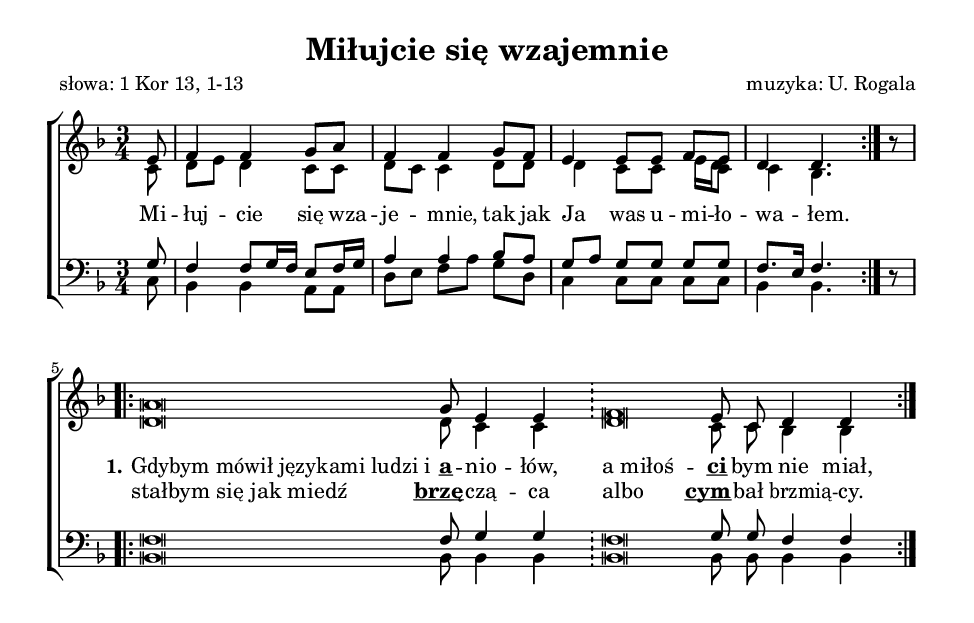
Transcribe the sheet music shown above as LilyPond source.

\version "2.17.3"
#(set-global-staff-size 17)

\header	{
  title = "Miłujcie się wzajemnie"
  poet = "słowa: 1 Kor 13, 1-13"
  composer = "muzyka: U. Rogala"
}

\paper {
  paper-width = 165 \mm
  paper-height = 240 \mm
  line-width = 145 \mm
  top-margin = 10 \mm
  system-system-spacing #'basic-distance = #14
  markup-system-spacing #'basic-distance = #12
}
%--------------------------------MELODY--------------------------------
sopranomelody =	\relative c'' {
  \key f \major
  \time 3/4
  \set Timing.beamExceptions = #'()
  \repeat volta 2 {
    \partial 8 e,8 |
    f4 f g8 a | f4 f
    g8 f |
    e4 e8 e f e |
    d4 d4.
  }
  \noBreak
  \oneVoice r8 \voiceOne
  %inset appropriate bar here (finish/repeat)
  \cadenzaOn
  \repeat volta 2 {
    a'\breve g8 e4 e
    \bar "dashed"
    f\breve e8 c d4 d
  }
  \cadenzaOff
}
altomelody = \relative f' {
  \key f \major
  \time 3/4
  \set Timing.beamExceptions = #'()
  \repeat volta 2 {
    \partial 8 c8
    d[ e] d4 c8 c | d8 c c4
    d8 d |
    % m. 3
    d4 c8
    \newSpacingSection
    \override Score.SpacingSpanner #'spacing-increment = #1.5
    c8
    \newSpacingSection
    \override Score.SpacingSpanner #'spacing-increment = #0
    e16 d
    \revert Score.SpacingSpanner #'spacing-increment
    \newSpacingSection
    c8
    % m. 4
    c4 bes4.
  }
  \noBreak
  s8
  %inset appropriate bar here (finish/repeat)
  \cadenzaOn
  \repeat volta 2 {
    d\breve d8 c4 c
    \bar "dashed"
    d\breve c8 c bes4 bes
  }
  \cadenzaOff
}
tenormelody = \relative c' {
  \key f \major
  \time 3/4
  \set Timing.beamExceptions = #'()
  \repeat volta 2 {
    \partial 8 g8
    f4 f8 g16 f e8 f16 g | a4 a
    bes8 a | g a g g g g
    f8. e16 f4.
  }
  \noBreak
  \oneVoice r8 \voiceOne
  %inset appropriate bar here (finish/repeat)
  \cadenzaOn
  \repeat volta 2 {
    f\breve f8 g4 g
    \bar "dashed"
    f\breve g8 g f4 f
  }
  \cadenzaOff
}
bassmelody = \relative f {
  \key f \major
  \time 3/4
  \set Timing.beamExceptions = #'()
  \repeat volta 2 {
    \partial 8 c8
    bes4 bes a8 a | d e f a
    g d | c4 c8 c c c
    bes4 bes4.
  }
  \noBreak
  s8
  %inset appropriate bar here (finish/repeat)
  \cadenzaOn
  \repeat volta 2 {
    bes\breve bes8 bes4 bes
    \bar "dashed"
    bes\breve bes8 bes bes4 bes
  }
  \cadenzaOff
}
akordy = \chordmode {
  s8 bes2 a4:m d:m f
  g4:m c2.
  bes2. bes
}
%--------------------------------LYRICS--------------------------------
text =  \lyricmode {
  Mi -- \tweak #'X-offset #-0.4 łuj --
  \tweak #'X-offset #-0.4 cie się
  \tweak #'X-offset #-0.6 wza -- je --
  \tweak #'X-offset #-1.2 \markup \scale #'(0.9 . 1) mnie,
  tak \tweak #'X-offset #-0.4 jak
  \tweak #'X-offset #0 Ja
  \tweak #'X-offset #-0.75 \markup \scale #'(0.95 . 1) was u --
  \tweak #'X-offset #-0.2 mi -- ło --
  \tweak #'X-offset #-0.2 wa --
  \tweak #'X-offset #-0.5 łem.
  \set stanza = "1."
  \once \override LyricSpace #'minimum-distance = #1
  \tweak #'X-offset #-1.5
  \markup \scale #'(0.95 . 1) "Gdybym mówił językami ludzi i"
  \markup \bold \underline a -- nio -- łów,
  \tweak #'X-offset #-0.5 "a miłoś" --
  \markup \bold \underline ci bym
  \tweak #'X-offset #-0.5 nie
  \tweak #'X-offset #-2 miał,
}

secondverse = \lyricmode {
  \repeat unfold 16 \skip4
  \tweak #'X-offset #-1.5 "stałbym się jak miedź"
  \tweak #'X-offset #-3 \markup \bold \underline brzę -- czą -- ca
  \tweak #'X-offset #-0.5 albo
  \tweak #'X-offset #-3 \markup \bold \underline cym --
  \tweak #'X-offset #-1.5 bał
  \tweak #'X-offset #-1.5 \markup \scale #'(0.9 . 1) brzmią --
  \tweak #'X-offset #-0.2 cy.
}

stanzas = \markup {
}
%--------------------------------ALL-FILE VARIABLE--------------------------------

\score {
  \new ChoirStaff <<
    \new Staff = women <<
      \clef treble
      \new Voice = soprano {
        \voiceOne
        \sopranomelody
      }
      \new Voice = alto {
        \voiceTwo
        \altomelody
      }
    >>
    \new Lyrics \with {
      \override VerticalAxisGroup #'staff-affinity = #CENTER
      \override VerticalAxisGroup #'nonstaff-relatedstaff-spacing #'padding = #1
    }
    \lyricsto soprano \text
    \new Lyrics \with {
      \override VerticalAxisGroup #'staff-affinity = #CENTER
      \override VerticalAxisGroup #'nonstaff-relatedstaff-spacing #'padding = #1
    }
    \lyricsto soprano \secondverse

    \new Staff = men <<
      \clef bass
      \new Voice = tenor {
        \voiceOne
        \tenormelody
      }
      \new Voice = bass {
        \voiceTwo
        \bassmelody
      }
    >>
  >>
  \layout {
    \override NoteHead #'style = #'altdefault
    indent = 0\cm
  }
}

\stanzas